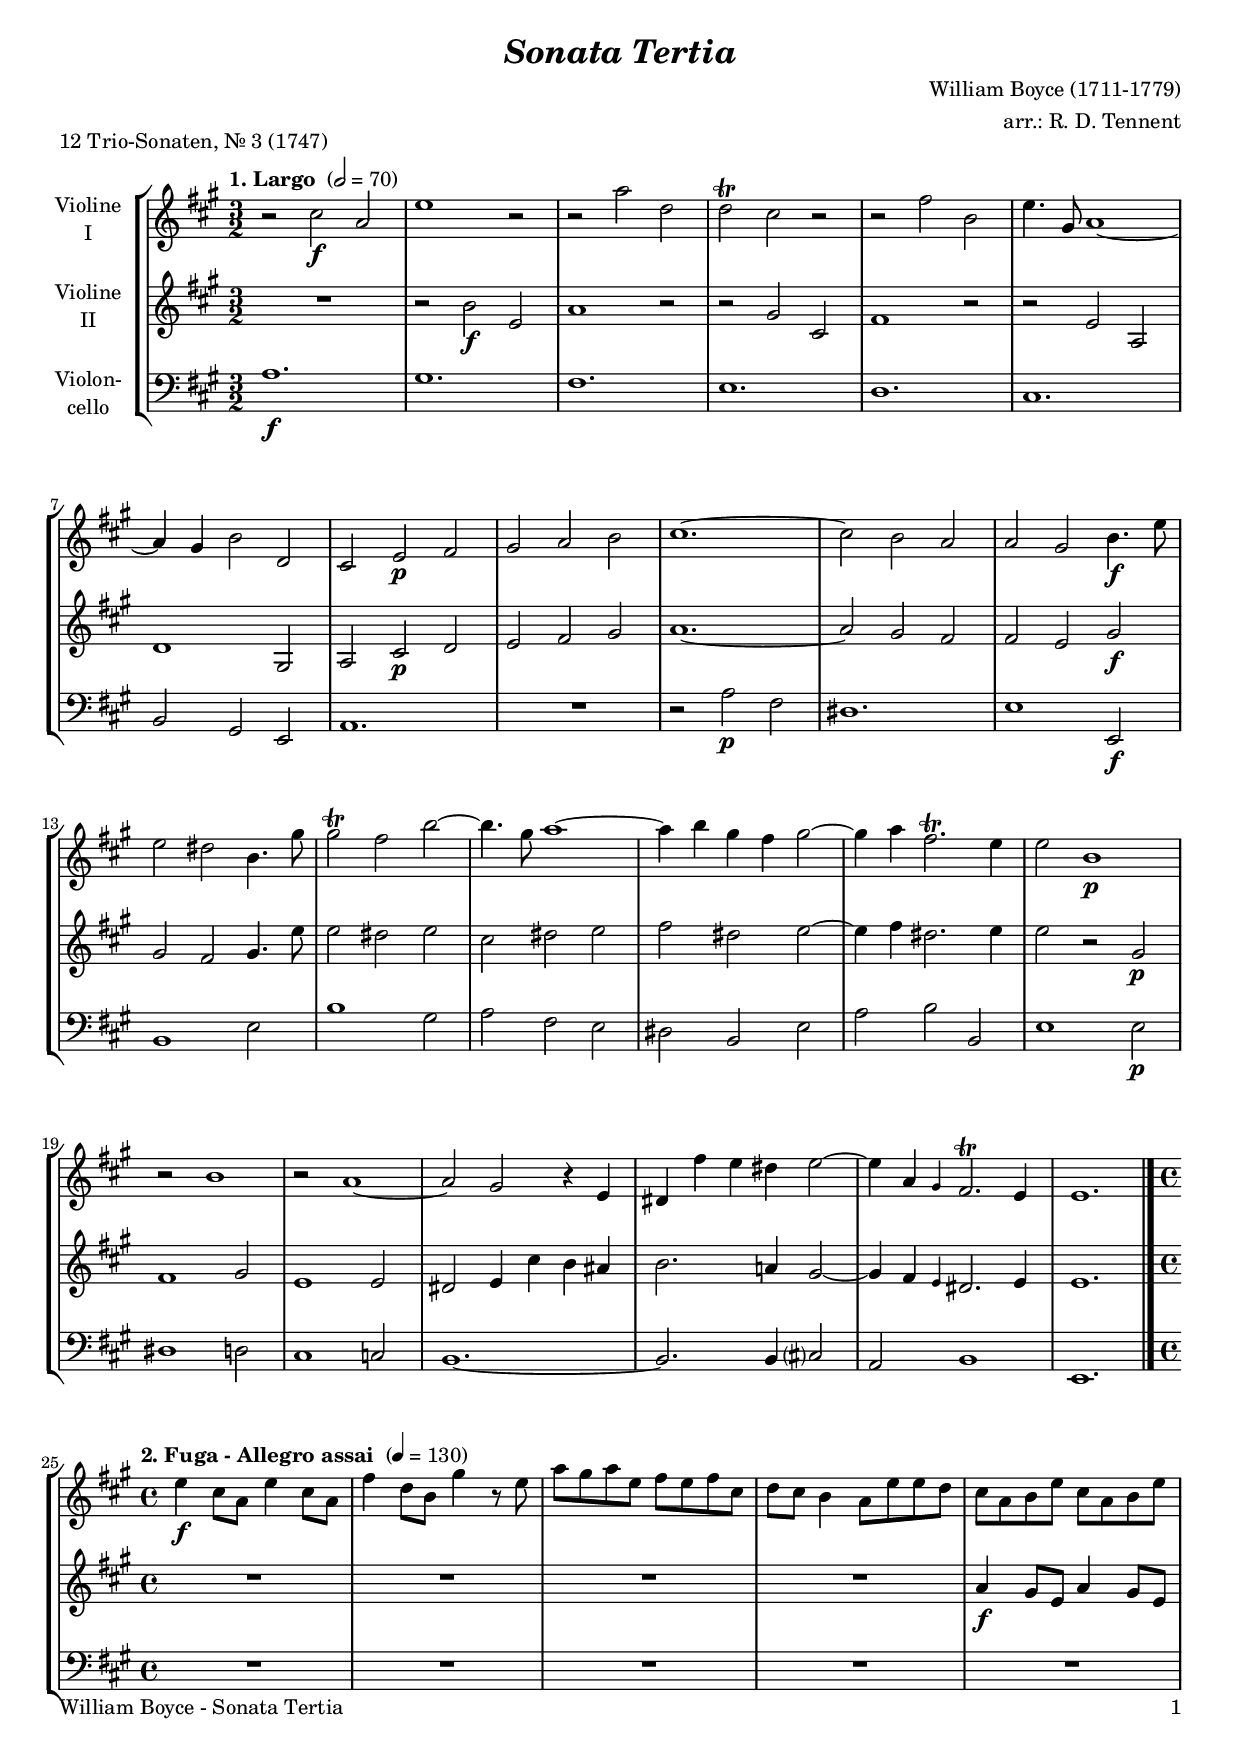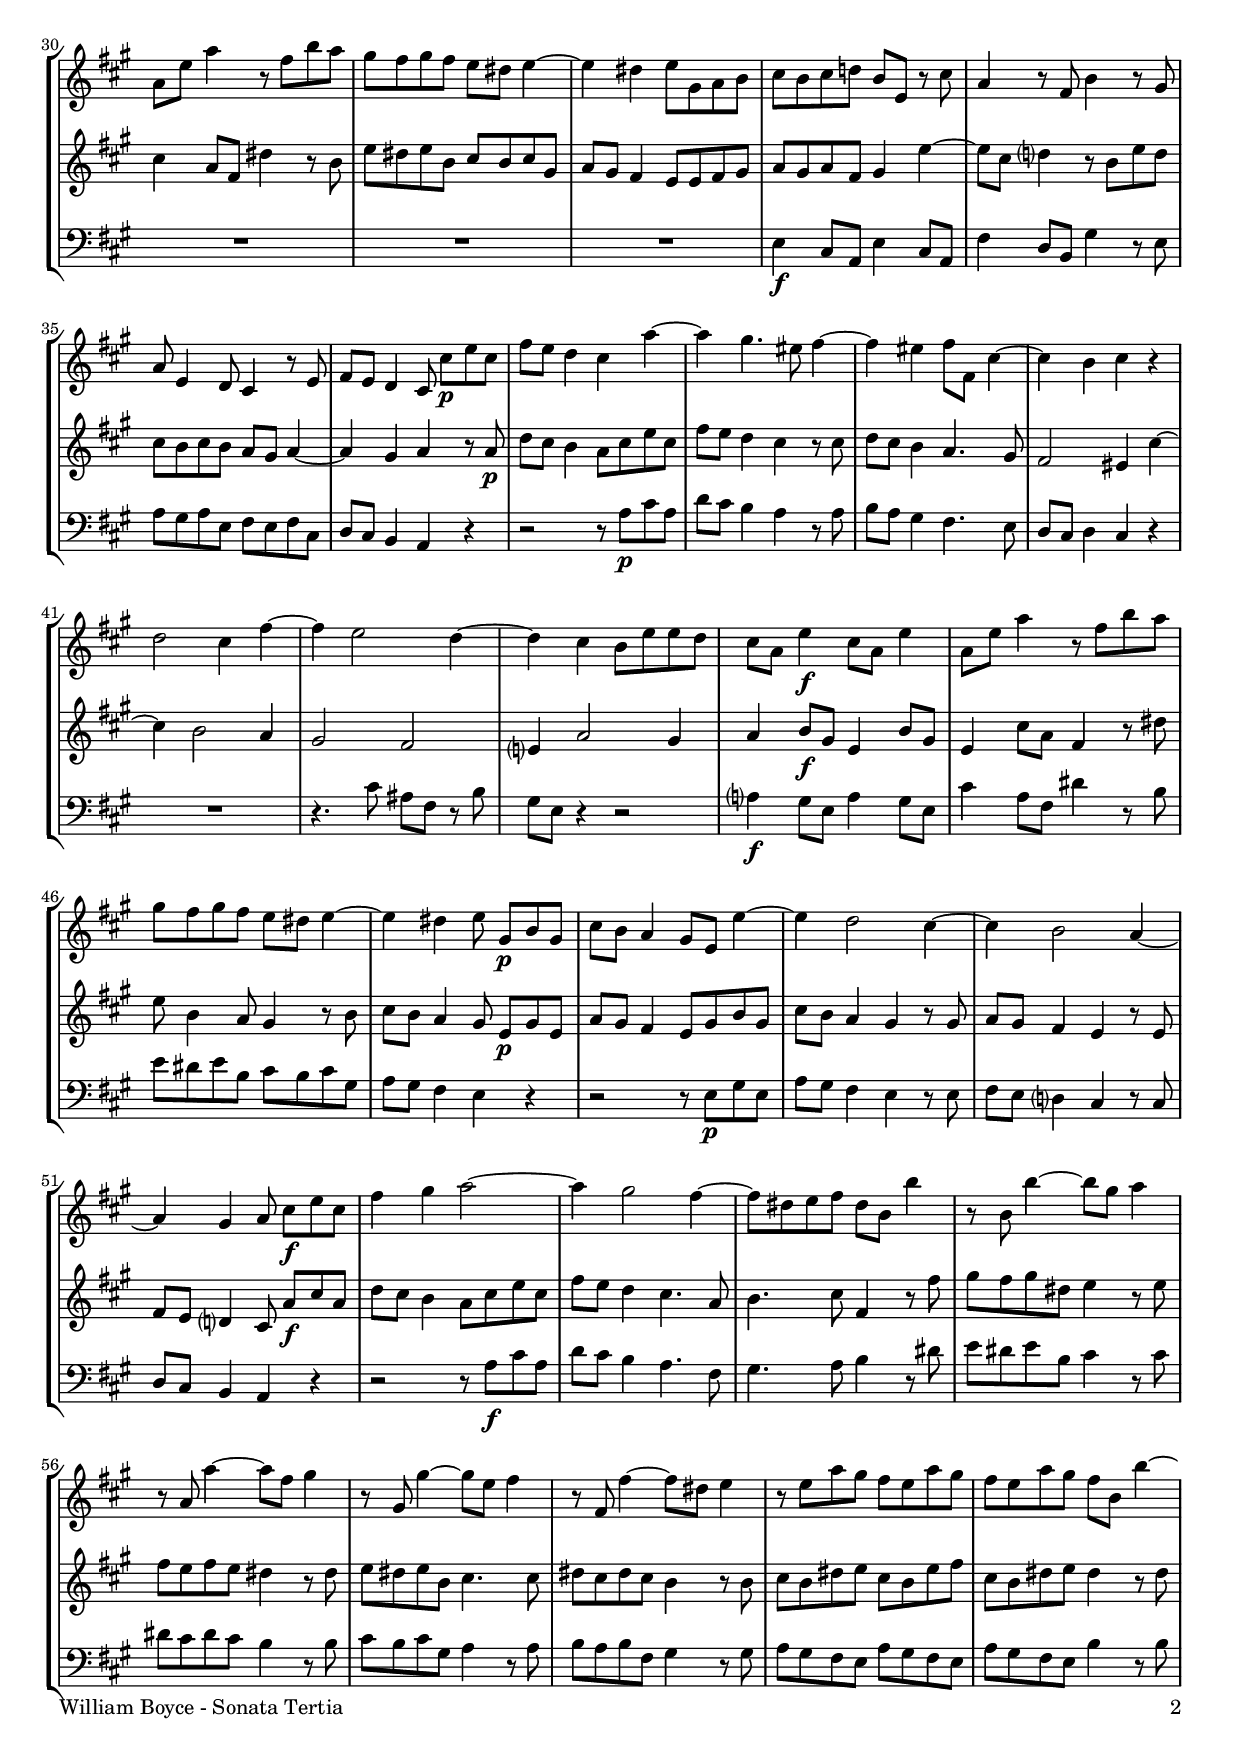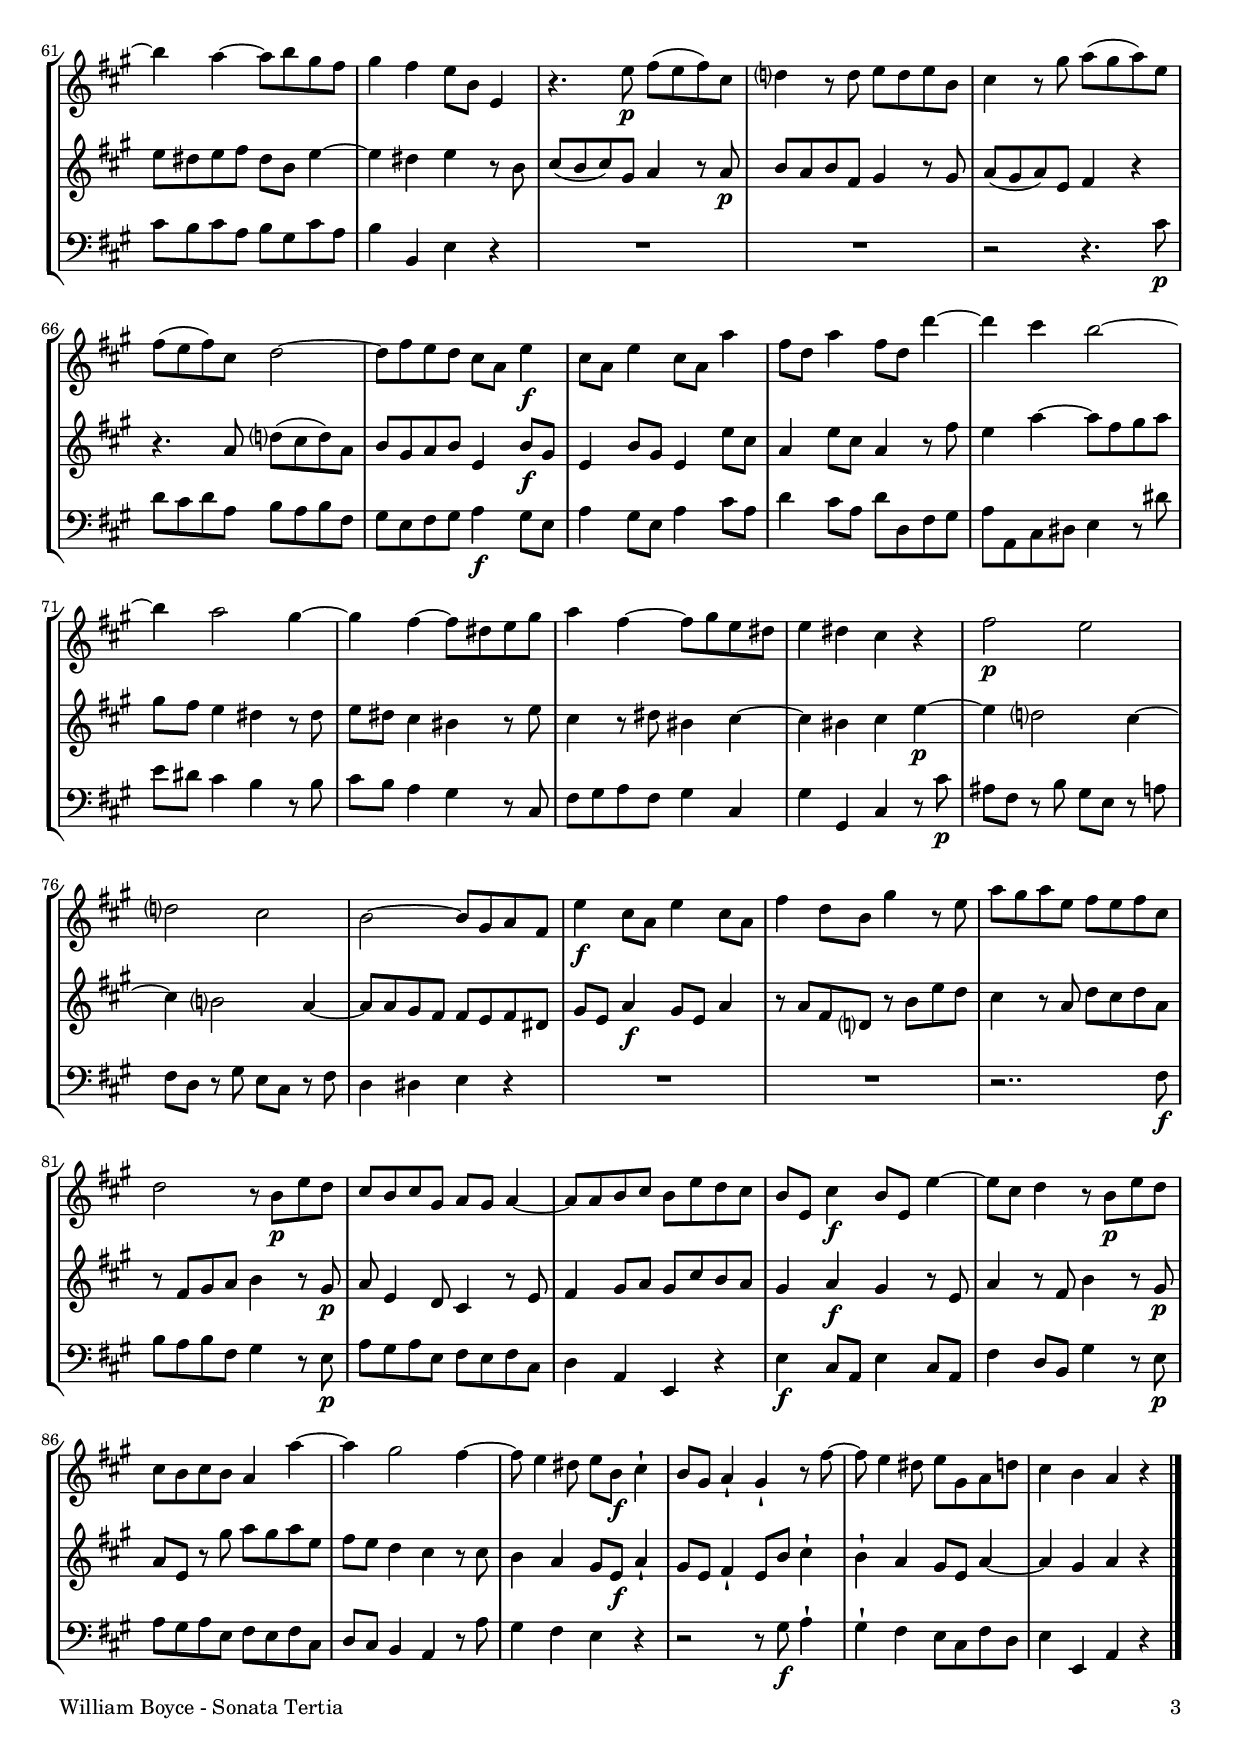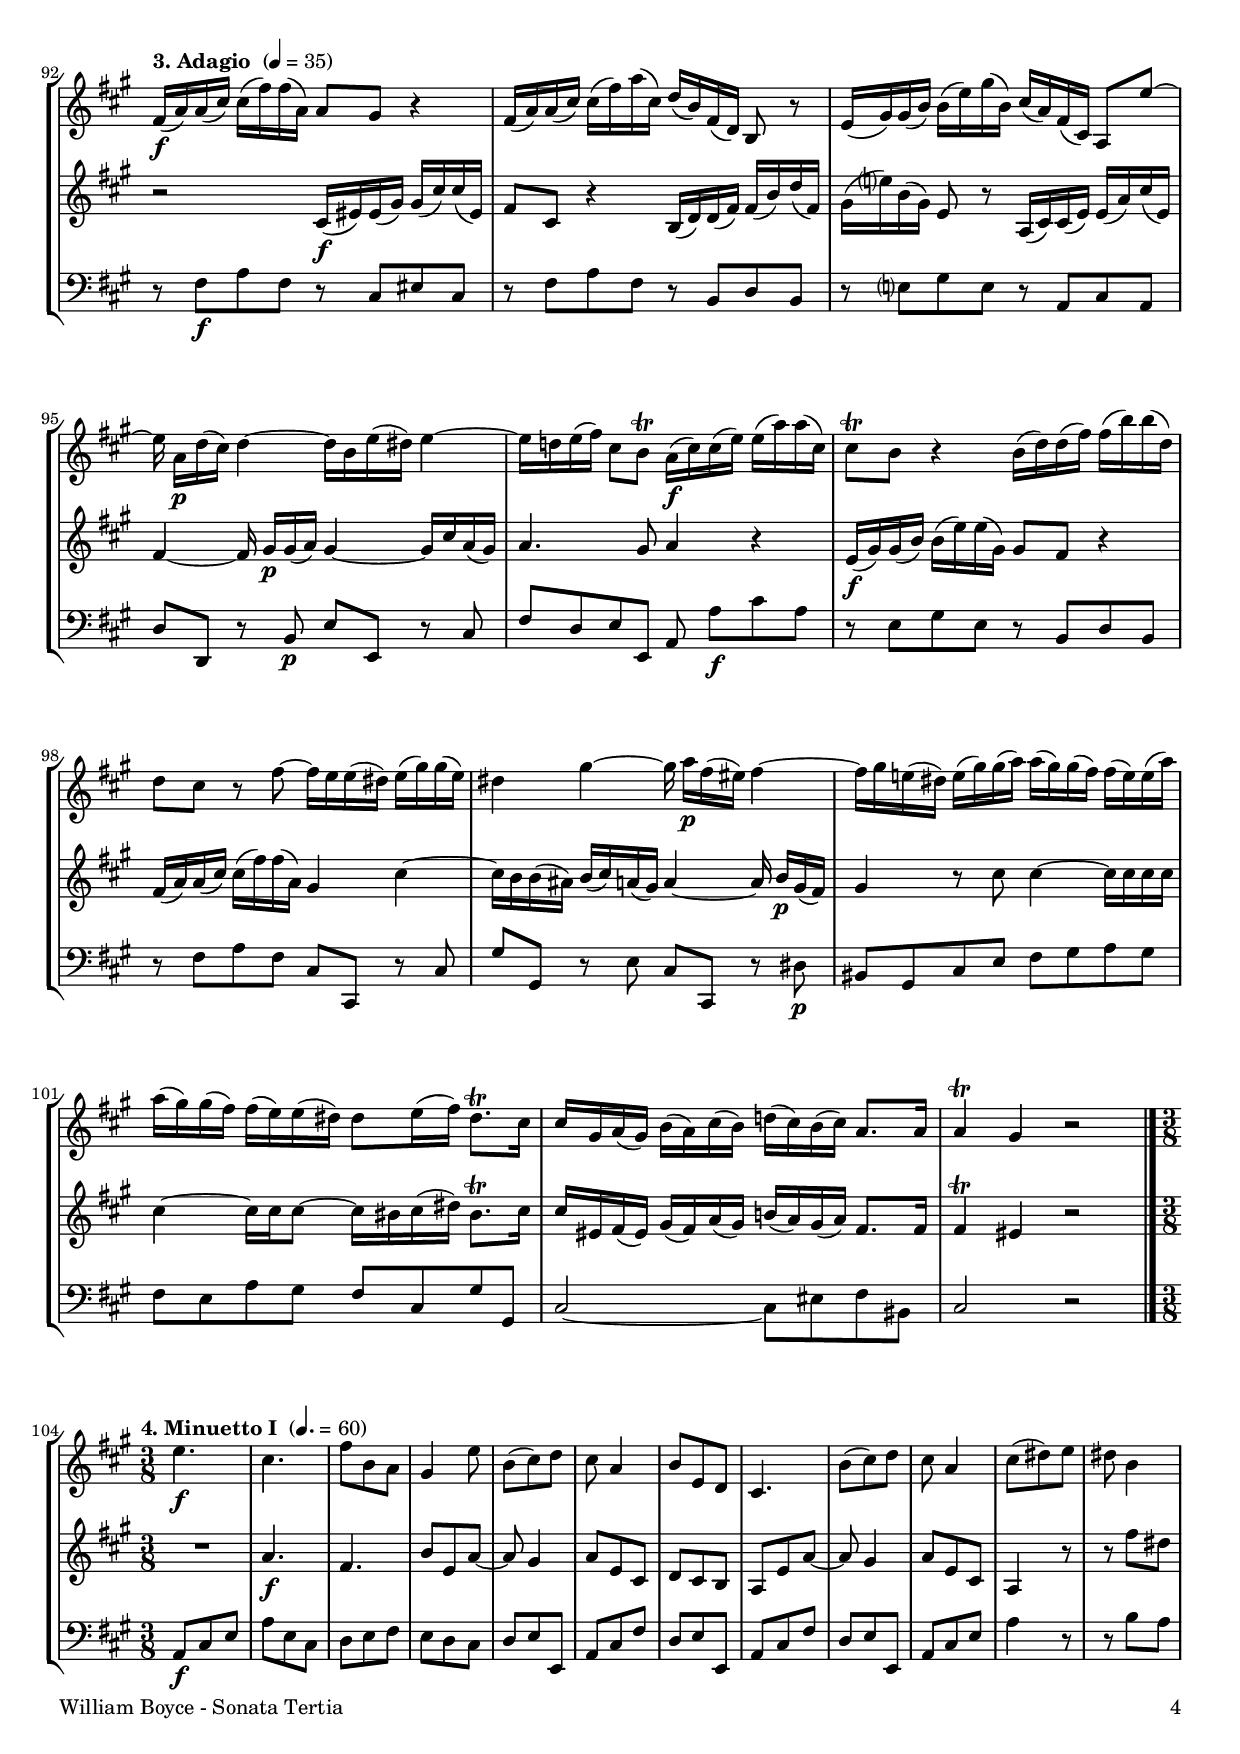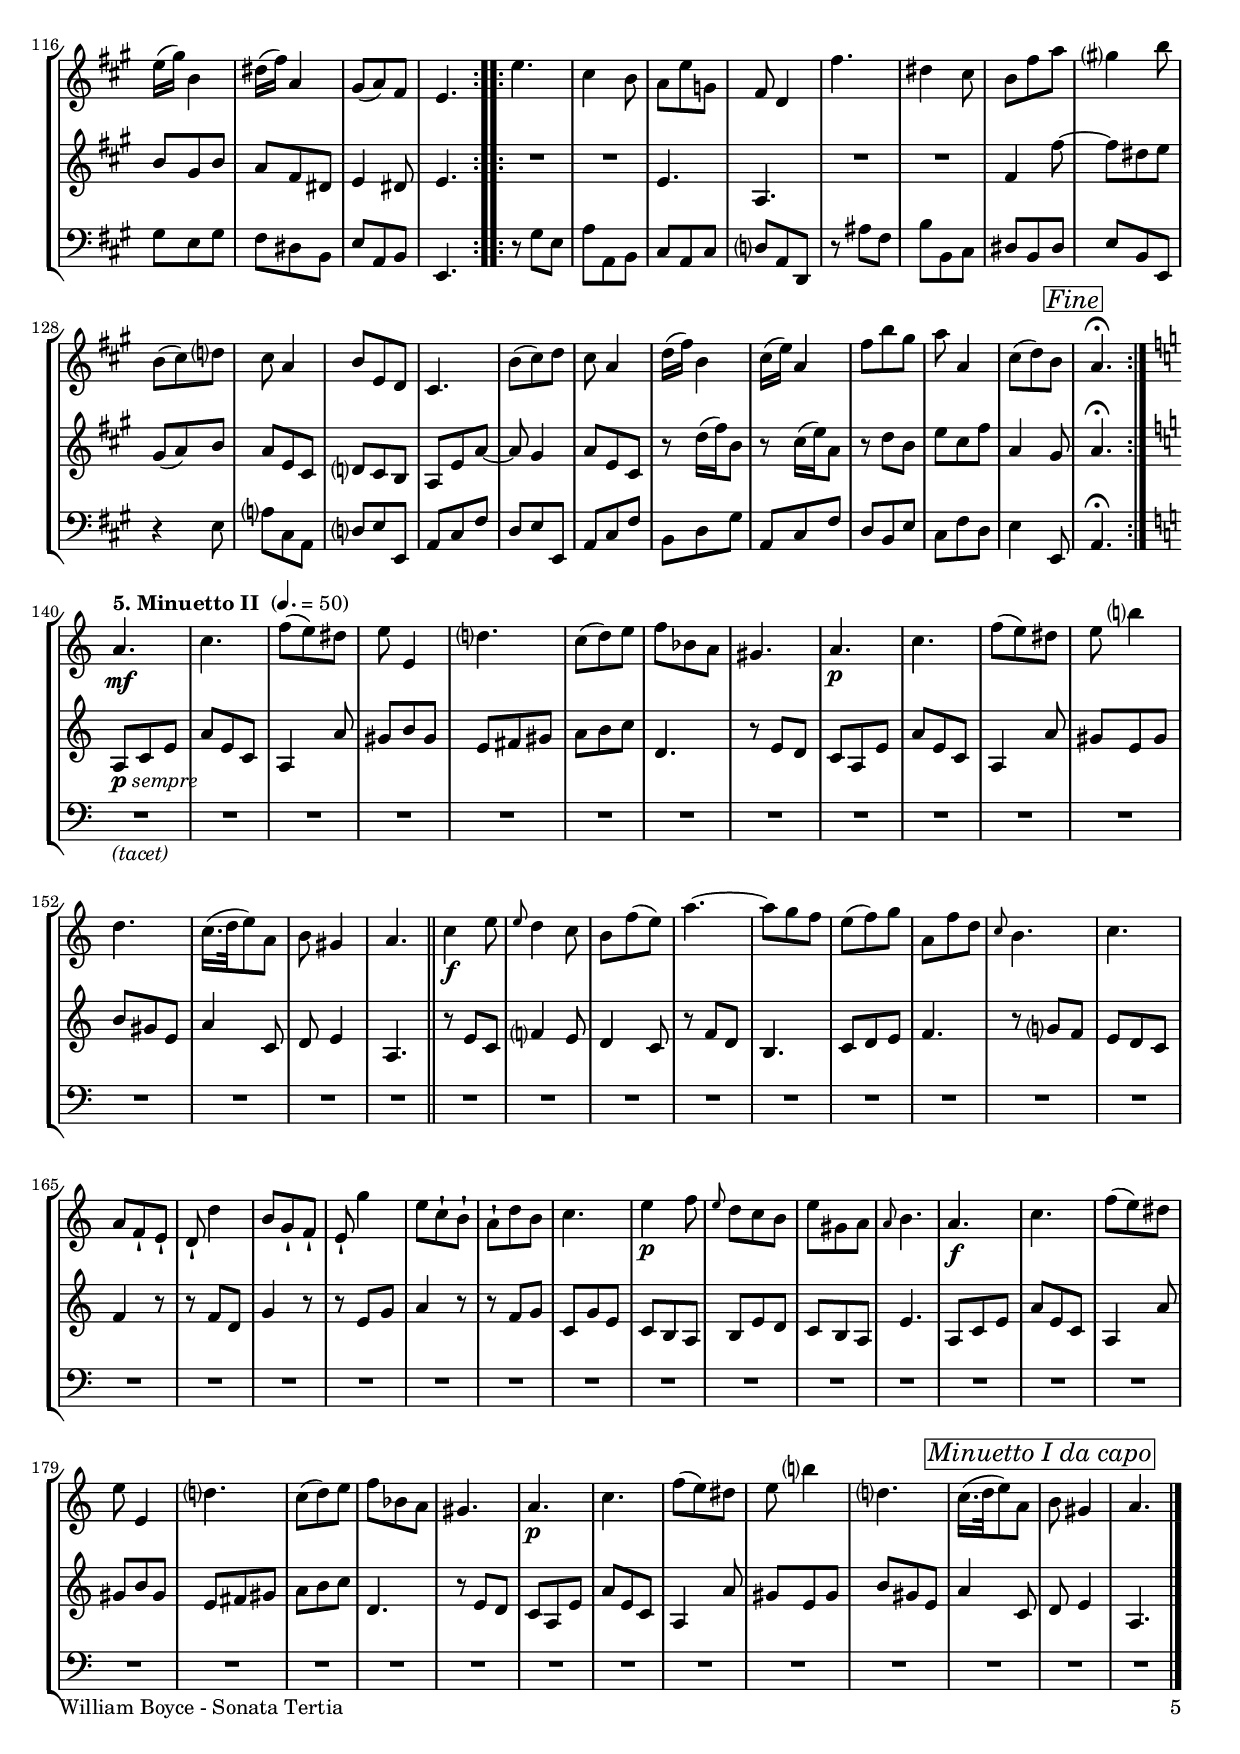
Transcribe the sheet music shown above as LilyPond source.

\version "2.24.4"
\include "deutsch.ly"
  
#(set-global-staff-size 18)

\header {
  title     = \markup \bold \italic "Sonata Tertia"
  composer  = "William Boyce (1711-1779)"
  arranger  = "arr.: R. D. Tennent"
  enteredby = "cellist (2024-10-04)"
  piece     = "12 Trio-Sonaten, Nr. 3 (1747)"
}

voiceconsts = {
  \key a \major
  \time 3/2
  \clef "treble"
%  \numericTimeSignature
  \compressEmptyMeasures
% Set default beaming for all staves
%  \set Timing.beamExceptions = #'()
%  \set Timing.baseMoment     = #(ly:make-moment 1 4)
%  \set Timing.beatStructure  = #'(1 1 1)
}

mivl = "violin"
miva = "viola"
mipz = "pizzicato strings"
mivc = "cello"

introa = {            \tempo "1. Largo "   2=70 }
introb = { \break     \tempo "2. Fuga - Allegro assai " 4=130  \time 4/4 }
introc = { \break     \tempo "3. Adagio "  4=35 }
introd = { \break     \tempo "4. Minuetto I "  4.=60 \time 3/8 }
introe = { \break     \tempo "5. Minuetto II " 4.=50 \key a \minor }

dcaf = \mark \markup \box \italic "Minuetto I da capo"
fine = \mark \markup \box \italic "Fine"
psmp = \markup { \dynamic p \italic "sempre" }
tact = \markup \italic "(tacet)"

va = \relative c'' {
  \voiceconsts

  \introa
  r2 cis\f a
  e'1 r2
  r a d,
  d\trill cis r
  r fis h,

  e4. gis,8 a1~
  a4 gis h2 d,
  cis e\p fis
  gis a h
  cis1.~

  cis2 h a
  a gis h4.\f e8
  e2 dis h4. gis'8
  gis2\trill fis h~
  h4. gis8 a1~

  a4 h gis fis gis2~
  gis4 a fis2.\trill e4
  e2 h1\p
  r2 h1

  r2 a1~
  a2 gis r4 e
  dis fis' e dis e2~
  e4 a, \grace gis fis2.\trill e4
  e1. \bar "|."

  \introb
  e'4\f cis8 a e'4 cis8 a
  fis'4 d8 h gis'4 r8 e
  a gis a e fis e fis cis
  d cis h4 a8 e' e d
  cis a h e cis a h e

  a, e' a4 r8 fis h a
  gis fis gis fis e dis e4~
  e dis e8 gis, a h
  cis h cis d! h e, r cis'
  a4 r8 fis h4 r8 gis

  a e4 d8 cis4 r8 e
  fis e d4 cis8 cis'[\p e cis]
  fis e d4 cis a'~
  a gis4. eis8 fis4~
  fis eis fis8 fis, cis'4~
  cis h cis r

  d2 cis4 fis~
  fis e2 d4~
  d cis h8 e e d
  cis a e'4\f cis8 a e'4
  a,8 e' a4 r8 fis h a
  gis fis gis fis e dis e4~

  e dis e8 gis,[\p h gis]
  cis h a4 gis8 e e'4~
  e d2 cis4~
  cis h2 a4~
  a gis a8 cis[\f e cis]
  fis4 gis a2~

  a4 gis2 fis4~
  fis8 dis e fis dis h h'4
  r8 h, h'4~ h8 gis a4
  r8 a, a'4~ a8 fis gis4
  r8 gis, gis'4~ gis8 e fis4

  r8 fis, fis'4~ fis8 dis e4
  r8 e a gis fis e a gis
  fis e a gis fis h, h'4~ h a~ a8 h gis fis
  gis4 fis e8 h e,4
  r4. e'8\p fis( e fis) cis

  d?4 r8 d e d e h
  cis4 r8 gis' a( gis a) e
  fis( e fis) cis d2~
  d8 fis e d cis a e'4\f
  cis8 a e'4 cis8 a a'4

  fis8 d a'4 fis8 d d'4~
  d cis h2~
  h4 a2 gis4~
  gis fis~ fis8 dis e gis
  a4 fis~ fis8 gis e dis
  e4 dis cis r

  fis2\p e
  d? cis
  h~ h8 gis a fis
  e'4\f cis8 a e'4 cis8 a
  fis'4 d8 h gis'4 r8 e
  a gis a e fis e fis cis

  d2 r8 h\p e d
  cis h cis gis a gis a4~
  a8 a h cis h e d cis
  h e, cis'4\f h8 e, e'4~
  e8 cis d4 r8 h\p e d

  cis h cis h a4 a'~
  a gis2 fis4~
  fis8 e4 dis8 e h\f cis4-!
  h8 gis a4-! gis-! r8 fis'~
  fis e4 dis8 e gis, a d
  cis4 h a r \bar "|."


  \introc
  fis16(\f a) a( cis) cis( fis) fis( a,) a8 gis r4
  fis16( a) a( cis) cis( fis) a( cis,) d( h) fis( d)
  h8 r
  e16( gis) gis( h) h( e) gis( h,) cis( a) fis( cis)  a8 e''~

  e16 a,[\p d( cis)] d4~ d16 h e( dis) e4~
  e16 d! e( fis) cis8 h\trill a16(\f cis) cis( e) e( a) a( cis,)
  cis8\trill h r4 h16( d) d( fis) fis( h) h( d,)

  d8 cis r fis~ fis16 e e( dis) e( gis) gis( e)
  dis4 gis~ gis16 a[\p fis( eis)] fis4~
  fis16 gis e!( dis) e( gis) gis( a) a( gis) gis( fis) fis( e) e( a)

  a( gis) gis( fis) fis( e) e( dis) dis8 e16( fis) dis8.\trill
  cis16
  cis gis a( gis) h( a) cis( h) d!( cis) h( cis) a8. a16
  a4\trill gis r2 \bar "|."
  
  \bar "|."

  \introd
  \repeat volta 2 {
    e'4.\f
    cis
    fis8 h, a
    gis4 e'8
    h( cis) d
    cis a4
    h8 e, d
    cis4.

    h'8( cis) d
    cis a4
    cis8( dis) e
    dis h4
    e16( gis) h,4
    dis16( fis) a,4
    gis8( a) fis
    e4.
  }
  \repeat volta 2 {
    e'
    cis4 h8
    a e' g,
    fis d4
    fis'4.
    dis4 cis8
    h fis' a
    gis?4 h8
    h,( cis) d?
    cis a4
    h8 e, d

    cis4.
    h'8( cis) d
    cis a4
    d16( fis) h,4
    cis16( e) a,4
    fis'8 h gis
    a a,4
    cis8( d) h \fine
    a4.\fermata
  }

  \introe
  a\mf
  c
  f8( e) dis
  e e,4
  d'?4.
  c8( d) e
  f b, a
  gis4.
  a\p
  c
  f8( e) dis
  e h'?4

  d,4.
  c16.( d32 e8) a,
  h gis4
  a4. \bar "||"
  c4\f e8
  \grace e d4 c8
  h f'( e)
  a4.~
  a8 g f
  e( f) g
  a, f' d
  \grace c h4.
  c

  a8 f-! e-!
  d-! d'4
  h8 g-! f-!
  e-! g'4
  e8 c-! h-!
  a-! d h
  c4.
  e4\p f8
  \grace e d c h
  e gis, a
  \grace a h4.
  a\f
  c

  f8( e) dis
  e e,4
  d'?4.
  c8( d) e
  f b, a
  gis4.
  a\p
  c
  f8( e) dis
  e h'?4
  d,?4.
  c16.( d32 e8) a, \dcaf
  h gis4
  a4. \bar "|."
}

vb = \relative c'' {
  \voiceconsts

  \introa
  R1.
  r2 h\f e,
  a1 r2
  r gis cis,
  fis1 r2

  r e a,
  d1 gis,2
  a cis\p d
  e fis gis
  a1.~

  a2 gis fis
  fis e gis\f
  gis fis gis4. e'8
  e2 dis e
  cis dis e

  fis dis e~
  e4 fis dis2. e4
  e2 r gis,\p
  fis1 gis2
  e1 e2
  dis e4 cis' h ais
  h2. a!4 gis2~
  gis4 fis \grace e dis2. e4
  e1. \bar "|."

  \introb
  R1*4
  a4\f gis8 e a4 gis8 e
  cis'4 a8 fis dis'4 r8 h
  e dis e h cis h cis gis
  a gis fis4 e8 e fis gis
  a gis a fis gis4 e'~
  e8 cis d?4 r8 h e d

  cis h cis h a gis a4~
  a gis a r8 a\p
  d cis h4 a8 cis e cis
  fis e d4 cis r8 cis
  d cis h4 a4. gis8
  fis2 eis4 cis'~

  cis h2 a4
  gis2 fis
  e?4 a2 gis4
  a h8\f gis e4 h'8 gis
  e4 cis'8 a fis4 r8 dis'
  e h4 a8 gis4 r8 h

  cis h a4 gis8 e[\p gis e]
  a gis fis4 e8 gis h gis
  cis h a4 gis r8 gis
  a gis fis4 e r8 e
  fis e d?4 cis8 a'[\f cis a]
  d cis h4 a8 cis e cis

  fis e d4 cis4. a8
  h4. cis8 fis,4 r8 fis'
  gis fis gis dis e4 r8 e
  fis e fis e dis4 r8 dis
  e dis e h cis4. cis8

  dis cis dis cis h4 r8 h
  cis h dis e cis h e fis
  cis h dis e dis4 r8 dis
  e dis e fis dis h e4~
  e dis e r8 h
  cis( h cis) gis a4 r8 a\p

  h a h fis gis4 r8 gis
  a( gis a) e fis4 r
  r4. a8 d?( cis d) a
  h gis a h e,4 h'8\f gis
  e4 h'8 gis e4 e'8 cis

  a4 e'8 cis a4 r8 fis'
  e4 a~ a8 fis gis a
  gis fis e4 dis r8 dis
  e dis cis4 his r8 e
  cis4 r8 dis his4 cis~
  cis his cis e~\p

  e d?2 cis4~
  cis h?2 a4~
  a8 a gis fis fis e fis dis
  gis e a4\f gis8 e a4
  r8 a fis d? r h' e d
  cis4 r8 a d cis d a

  r fis gis a h4 r8 gis\p
  a e4 d8 cis4 r8 e
  fis4 gis8 a gis cis h a
  gis4 a\f gis r8 e
  a4 r8 fis h4 r8 gis\p

  a e r gis' a gis a e
  fis e d4 cis r8 cis
  h4 a gis8 e\f a4-!
  gis8 e fis4-! e8 h' cis4-!
  h-! a gis8 e a4~
  a gis a r \bar "|."

  \introc
  r2 cis,16(\f eis) eis( gis) gis( cis) cis( eis,)
  fis8 cis r4 h16( d) d( fis) fis( h) d( fis,)
  gis( e'?) h( gis) e8 r a,16( cis) cis( e) e( a) cis( e,)

  fis4~ fis16 gis[\p gis( a)] gis4~ gis16 cis a( gis)
  a4. gis8 a4 r
  e16(\f gis) gis( h) h( e) e( gis,) gis8 fis r4

  fis16( a) a( cis) cis( fis) fis( a,) gis4 cis~
  cis16 h h( ais) h( cis) a( gis) a4~ a16 h[\p gis16( fis)]
  gis4 r8 cis cis4~ cis16 cis cis cis

  cis4~ cis16 cis cis8~ cis16 his cis( dis) his8.\trill cis16
  cis eis, fis( eis) gis( fis) a( gis) h!( a) gis( a) fis8. fis16
  fis4\trill eis r2 \bar "|."
  
  \introd
  \repeat volta 2 {
    R4.
    a\f
    fis
    h8 e, a~
    a gis4
    a8 e cis
    d cis h
    a e' a~

    a gis4
    a8 e cis
    a4 r8
    r fis'' dis
    h gis h
    a fis dis
    e4 dis8
    e4.
  }
  \repeat volta 2 {
    R4.*2
    e4.
    a,
    R4.*2
    fis'4 fis'8~
    fis dis e
    gis,( a) h
    a e cis
    d? cis h

    a e' a~
    a gis4
    a8 e cis
    r d'16( fis) h,8
    r cis16( e) a,8
    r d h
    e cis fis
    a,4 gis8 \fine
    a4.\fermata
  }

  \introe
  a,8_\psmp c e
  a e c
  a4 a'8
  gis h gis
  e fis gis
  a h c
  d,4.
  r8 e d
  c a e'
  a e c
  a4 a'8
  gis e gis

  h gis e
  a4 c,8
  d e4
  a,4. \bar "||"
  r8 e' c
  f?4 e8
  d4 c8
  r f d
  h4.
  c8 d e
  f4.
  r8 g? f
  e d c

  f4 r8
  r f d
  g4 r8
  r e g
  a4 r8
  r f g
  c, g' e
  c h a
  h e d
  c h a
  e'4.
  a,8 c e
  a e c

  a4 a'8
  gis h gis
  e fis gis
  a h c
  d,4.
  r8 e d
  c a e'
  a e c
  a4 a'8
  gis e gis
  h gis e
  a4 c,8 \dcaf
  d e4
  a,4. \bar "|."
}

vc = \relative c' {
  \voiceconsts
  \clef "bass"
  
  \introa
  a1.\f
  gis
  fis
  e
  d
  cis
  h2 gis e
  a1.
  R

  r2 a'\p fis
  dis1.
  e1 e,2\f
  h'1 e2
  h'1 gis2
  a fis e
  dis h e

  a h h,
  e1 e2\p
  dis1 d2
  cis1 c2
  h1.~
  h2. h4 cis?2
  a h1
  e,1. \bar "|."

  \introb
  R1*8
  e'4\f cis8 a e'4 cis8 a
  fis'4 d8 h gis'4 r8 e
  a gis a e fis e fis cis
  d cis h4 a r
  r2 r8 a'\p cis a

  d cis h4 a r8 a
  h a gis4 fis4. e8
  d cis d4 cis r
  R1
  r4. cis'8 ais fis r h
  gis e r4 r2

  a?4\f gis8 e a4 gis8 e
  cis'4 a8 fis dis'4 r8 h
  e dis e h cis h cis gis
  a gis fis4 e r
  r2 r8 e\p gis e
  a gis fis4 e r8 e

  fis8 e d?4 cis r8 cis
  d cis h4 a r
  r2 r8 a'\f cis a
  d cis h4 a4. fis8
  gis4. a8 h4 r8 dis
  e dis e h cis4 r8 cis

  dis cis dis cis h4 r8 h
  cis h cis gis a4 r8 a
  h a h fis gis4 r8 gis
  a gis fis e a gis fis e
  a gis fis e h'4 r8 h

  cis h cis a h gis cis a
  h4 h, e r
  R1*2
  r2 r4. cis'8\p
  d cis d a h a h fis
  gis e fis gis a4\f gis8 e

  a4 gis8 e a4 cis8 a
  d4 cis8 a d d, fis gis
  a a, cis dis e4 r8 dis'
  e dis cis4 h r8 h
  cis h a4 gis r8 cis,

  fis gis a fis gis4 cis,
  gis' gis, cis r8 cis'\p
  ais fis r h gis e r a
  fis d r gis e cis r fis
  d4 dis e r
  R1*2

  r2.. fis8\f
  h a h fis gis4 r8 e\p
  a gis a e fis e fis cis
  d4 a e r
  e'\f cis8 a e'4 cis8 a
  fis'4 d8 h gis'4 r8 e\p

  a gis a e fis e fis cis
  d cis h4 a r8 a'
  gis4 fis e r
  r2 r8 gis\f a4-!
  gis-! fis e8 cis fis d
  e4 e, a r \bar "|."

  \introc
  r8 fis'\f a fis r cis eis cis
  r fis a fis r h, d h
  r e? gis e r a, cis a
  d d, r h'\p e e, r cis'

  fis d e e, a a'[\f cis a]
  r e gis e r h d h
  r fis' a fis cis cis, r cis'
  gis' gis, r e' cis cis, r dis'\p

  his gis cis e fis gis a gis
  fis e a gis fis cis gis' gis,
  cis2~ cis8 eis fis his,
  cis2 r \bar "|."
  
  \introd
  \repeat volta 2 {
    a8\f cis e
    a e cis
    d e fis
    e d cis
    d e e,
    a cis fis
    d e e,
    a cis fis
    d e e,
    a cis e
    a4 r8
    r h a
    gis e gis
    fis dis h
    e a, h
    e,4.
  }
  \repeat volta 2 {
    r8 gis' e

    a a, h
    cis a cis
    d? a d,
    r ais'' fis
    h h, cis
    dis h dis
    e h e,
    r4 e'8
    a? cis, a

    d? e e,
    a cis fis
    d e e,
    a cis fis
    h, d gis
    a, cis fis
    d h e
    cis fis d
    e4 e,8 \fine
    a4.\fermata
  }

  \introe
  R4.*16_\tact
  R4.*36 \bar "|."
}


music = \new StaffGroup <<
      \new Staff {
	\set Staff.midiInstrument = \mivl
	\set Staff.instrumentName = \markup \center-column { "Violine" "I" }
	\transpose a a { \va }
      }

      \new Staff {
	\set Staff.midiInstrument = \mivl
	\set Staff.instrumentName = \markup \center-column { "Violine" "II" }
	\transpose a a { \vb }
      }

      \new Staff {
	\set Staff.midiInstrument = \mivc
	\set Staff.instrumentName = \markup \center-column { "Violon-" "cello" }
	\transpose a a { \vc }
      }
>>

\book {
  \paper {
    print-page-number = ##t
    print-first-page-number = ##t
    ragged-last-bottom = ##f
    oddHeaderMarkup = \markup \null
    evenHeaderMarkup = \markup \null
    oddFooterMarkup = \markup {
      \fill-line {
        \if \should-print-page-number
        "William Boyce - Sonata Tertia" \fromproperty #'page:page-number-string
      }
    }
    evenFooterMarkup = \oddFooterMarkup
  } \score {
    \music
    \layout {}
  }

  \score {
    \unfoldRepeats \music

    \midi {
      \context {
        \Score
      }
    }
  }
}
